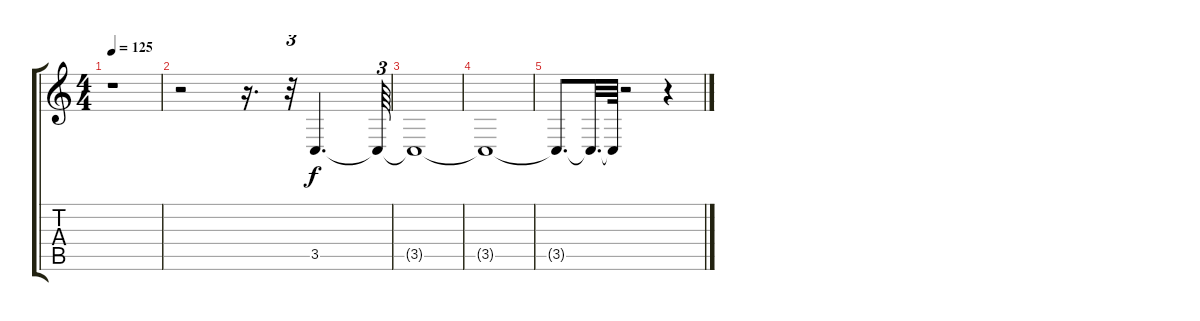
\track "" {instrument trombone}
\staff {score tabs}
\tuning (E4 B3 G3 D3 A2 E2) {hide}
\ts (4 4)
\tempo 125
\clef g2
\ks c
r.1{dy ff} |
r.2 r.16{d} r.32{tu (3 2)} 3.5.4{d dy f} 3.5{t}.64{tu (3 2)} |
3.5{t}.1 |
3.5{t}.1 |
3.5{t}.8{d} 3.5{t}.32{d} 3.5{t}.64 r.2 r.4
